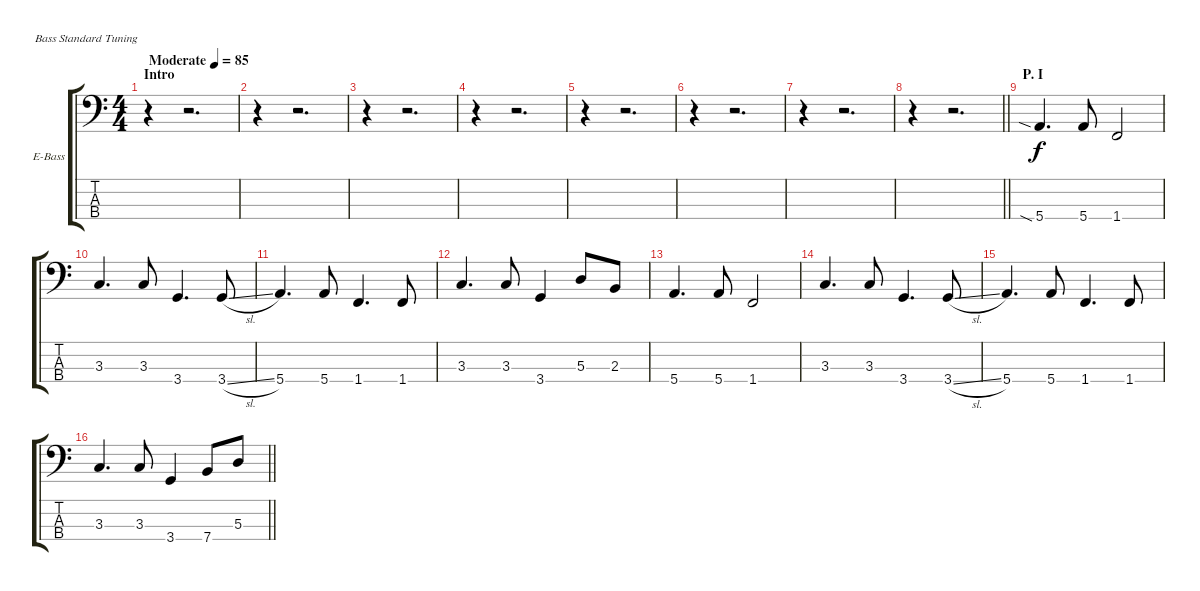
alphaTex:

\bracketExtendMode groupsimilarinstruments
\firstSystemTrackNameOrientation horizontal
\otherSystemsTrackNameOrientation horizontal
\track ("Bass Guitar" "E-Bass") {instrument electricbassfinger}
\staff {score tabs}
\tuning (G2 D2 A1 E1)
\ts (4 4)
\beaming (8 2 2 2 2)
\section ("" "Intro")
\tempo (85 "Moderate")
\clef f4
\ks c
r.4{dy f instrument electricbassfinger} r.2{d} |
r.4 r.2{d} |
r.4 r.2{d} |
r.4 r.2{d} |
r.4 r.2{d} |
r.4 r.2{d} |
r.4 r.2{d} |
\barLineRight lightlight
r.4 r.2{d} |
\section ("" "P. I")
5.4{sia}.4{d} 5.4.8 1.4.2 |
3.3.4{d} 3.3.8 3.4.4{d} 3.4{sl}.8 |
5.4.4{d} 5.4.8 1.4.4{d} 1.4.8 |
3.3.4{d} 3.3.8 3.4.4 5.3.8 2.3.8 |
5.4.4{d} 5.4.8 1.4.2 |
3.3.4{d} 3.3.8 3.4.4{d} 3.4{sl}.8 |
5.4.4{d} 5.4.8 1.4.4{d} 1.4.8 |
\barLineRight lightlight
3.3.4{d} 3.3.8 3.4.4 7.4.8 5.3.8
